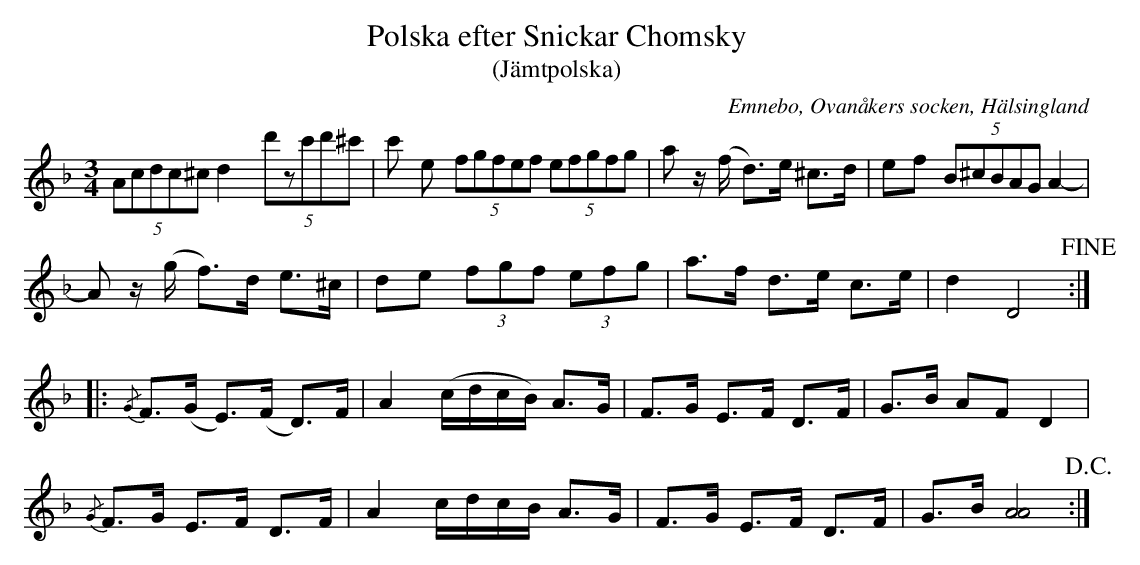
X:1
T: Polska efter Snickar Chomsky
T: (Jämtpolska)
O: Emnebo, Ovanåkers socken, Hälsingland
M: 3/4
L: 1/16
K: Dm
(5:2A2c2d2c2^c2 d4 (5:2d'2z2c'2d'2^c'2 |c'2 e2 (5:2f2g2f2e2f2 (5:2e2f2g2f2g2 | a2 z(f d2)>e2 ^c2>d2 | e2f2 (5:2B2^c2B2A2G2 A4- |
A2 z(g f2)>d2     e2>^c2 | d2e2 (3f2g2f2 (3e2f2g2 | a2>f2 d2>e2 c2>e2 | d4   D8 !fine! ::
{/G}F2>(G2 E2>)(F2 D2>)F2 | A4 (cdcB) A2>G2 | F2>G2 E2>F2 D2>F2 | G2>B2 A2F2  D4      |
{/G}F2>G2  E2>F2   D2>F2  | A4  cdcB  A2>G2 | F2>G2 E2>F2 D2>F2 | G2>B2 [AA]8 !D.C.! :|
